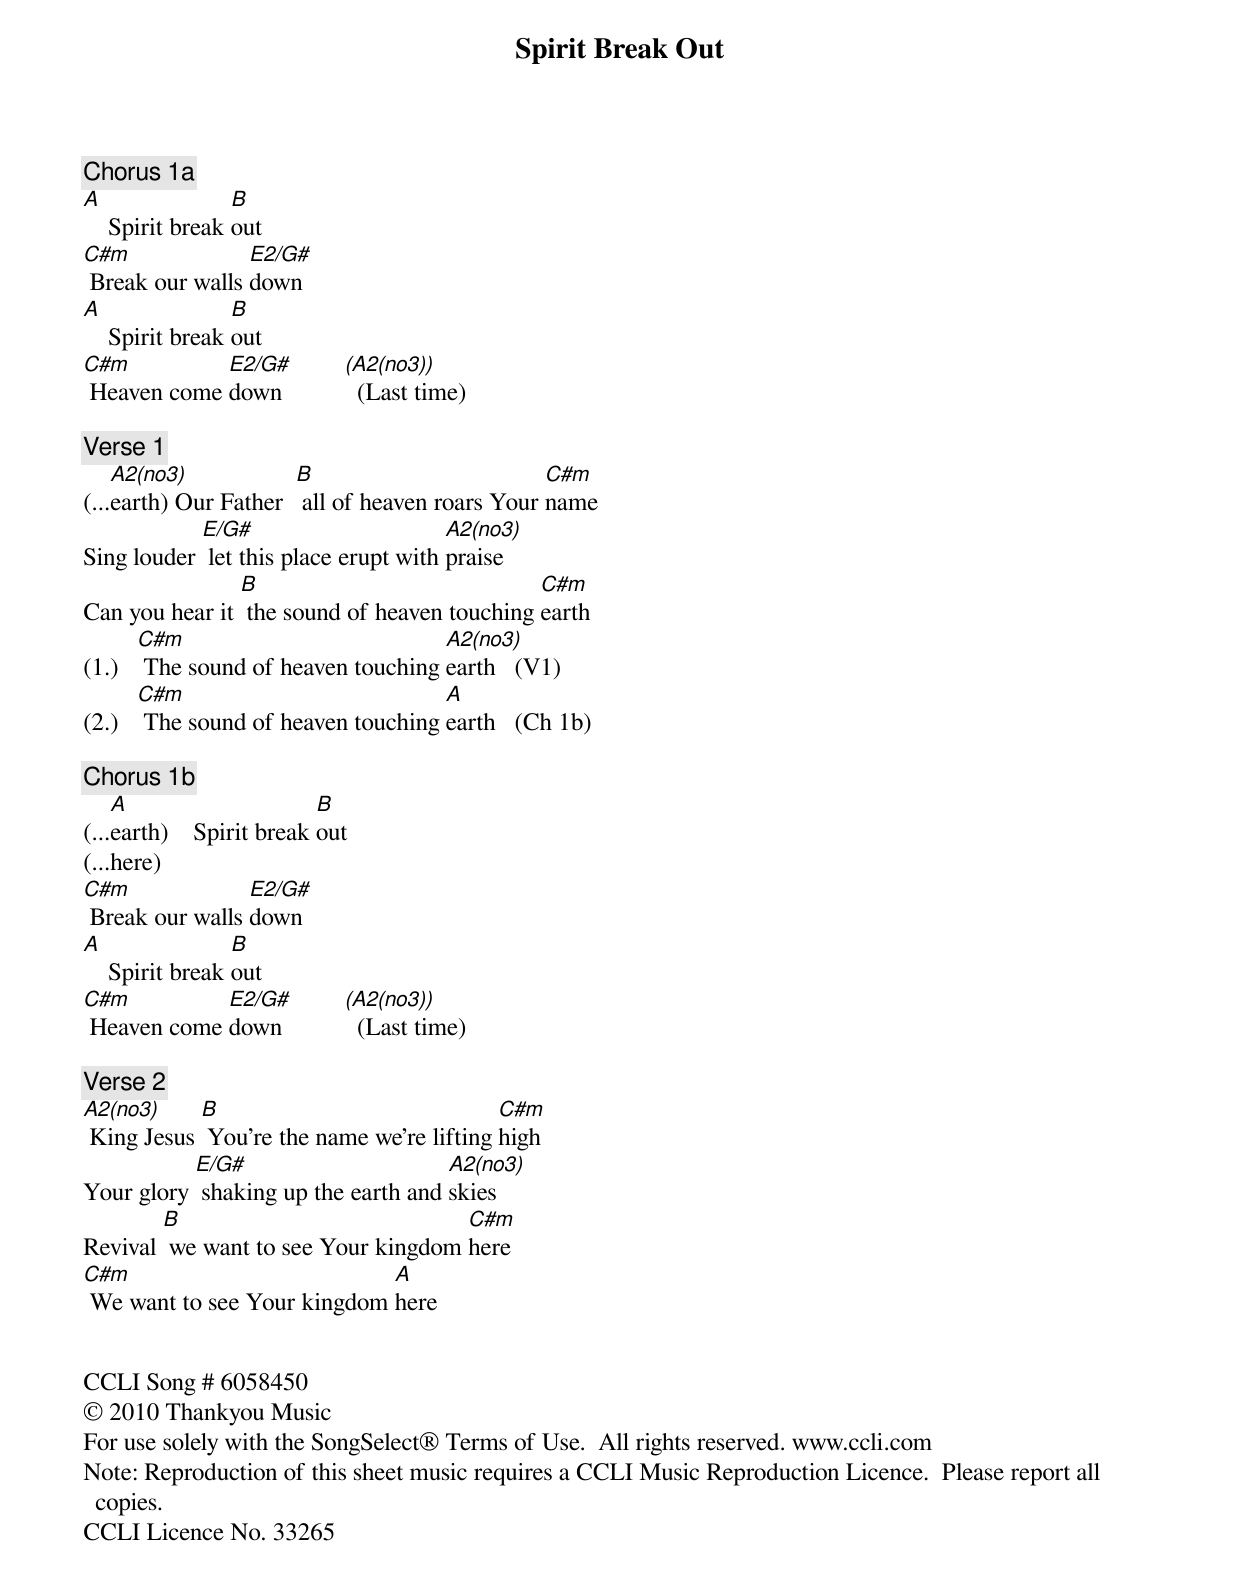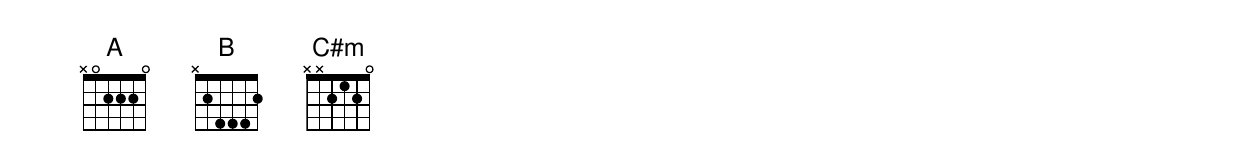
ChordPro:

{title: Spirit Break Out}
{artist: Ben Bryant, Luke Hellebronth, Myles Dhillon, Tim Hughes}
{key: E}
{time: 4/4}
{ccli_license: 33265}
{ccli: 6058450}
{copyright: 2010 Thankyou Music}
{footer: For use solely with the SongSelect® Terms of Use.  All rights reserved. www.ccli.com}

{comment: Chorus 1a}
[A]    Spirit break [B]out
[C#m] Break our walls [E2/G#]down
[A]    Spirit break [B]out
[C#m] Heaven come [E2/G#]down          [(A2(no3))]  (Last time)

{comment: Verse 1}
(...[A2(no3)]earth) Our Father  [B] all of heaven roars Your [C#m]name
Sing louder [E/G#] let this place erupt with [A2(no3)]praise
Can you hear it [B] the sound of heaven touching [C#m]earth
(1.)   [C#m] The sound of heaven touching [A2(no3)]earth   (V1)
(2.)   [C#m] The sound of heaven touching [A]earth   (Ch 1b)

{comment: Chorus 1b}
(...[A]earth)    Spirit break [B]out
(...here)
[C#m] Break our walls [E2/G#]down
[A]    Spirit break [B]out
[C#m] Heaven come [E2/G#]down          [(A2(no3))]  (Last time)

{comment: Verse 2}
[A2(no3)] King Jesus [B] You’re the name we’re lifting [C#m]high
Your glory [E/G#] shaking up the earth and [A2(no3)]skies
Revival [B] we want to see Your kingdom [C#m]here
[C#m] We want to see Your kingdom [A]here


CCLI Song # 6058450
© 2010 Thankyou Music
For use solely with the SongSelect® Terms of Use.  All rights reserved. www.ccli.com
Note: Reproduction of this sheet music requires a CCLI Music Reproduction Licence.  Please report all copies.
CCLI Licence No. 33265
